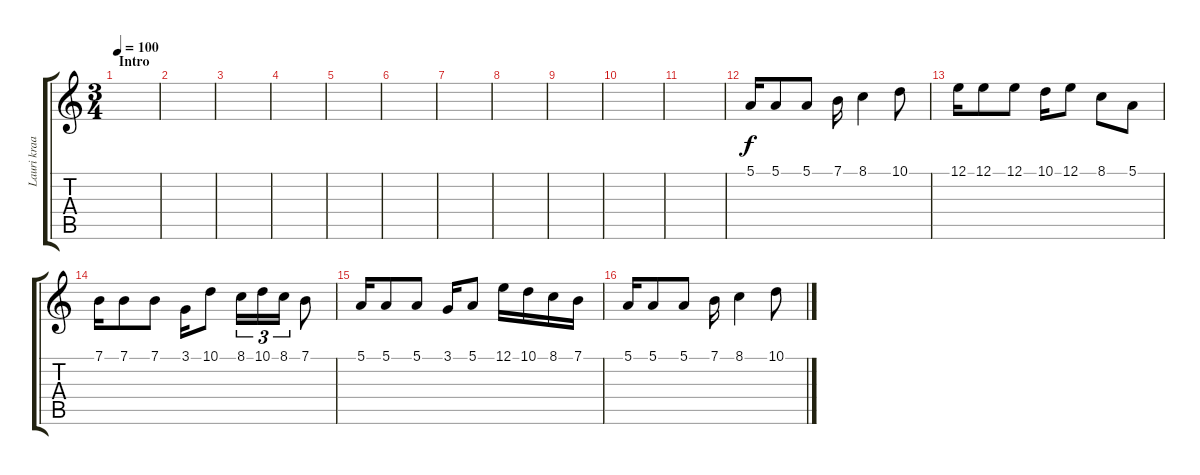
\track ("Lauri kraam" "Lauri kraa") {instrument bagpipe}
\staff {score tabs}
\tuning (E4 B3 G3 D3 A2 E2) {hide}
\ts (3 4)
\section ("" "Intro")
\tempo 100
\clef g2
\ks c
|
|
|
|
|
|
|
|
|
|
|
5.1.16 5.1.8 5.1.8 7.1.16 8.1.4 10.1.8 |
12.1.16 12.1.8 12.1.8 10.1.16 12.1.8 8.1.8 5.1.8 |
7.1.16 7.1.8 7.1.8 3.1.16 10.1.8 8.1.16{tu (3 2)} 10.1.16{tu (3 2)} 8.1.16{tu (3 2)} 7.1.8 |
5.1.16 5.1.8 5.1.8 3.1.16 5.1.8 12.1.16 10.1.16 8.1.16 7.1.16 |
5.1.16 5.1.8 5.1.8 7.1.16 8.1.4 10.1.8
